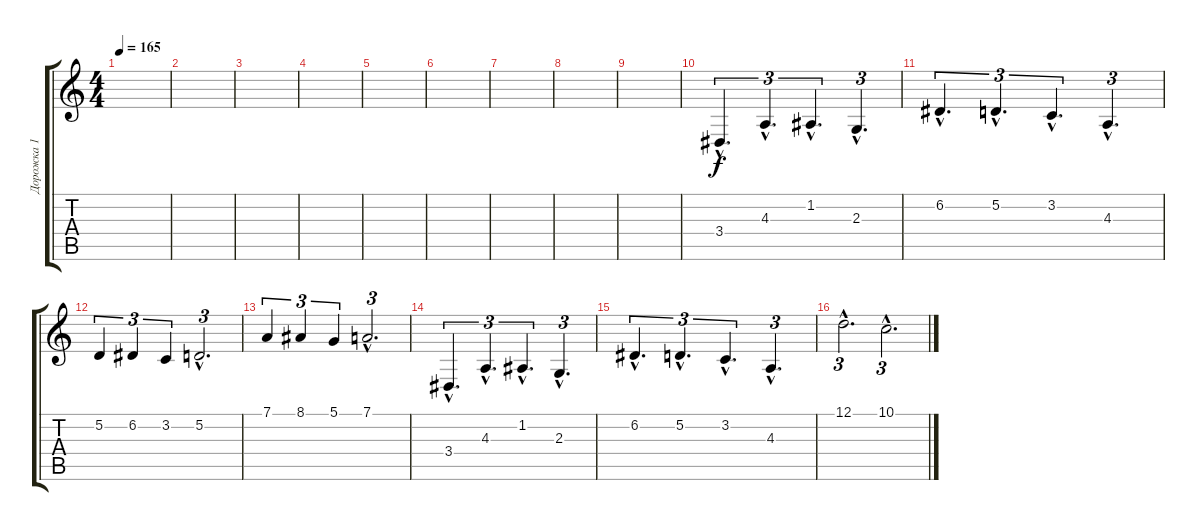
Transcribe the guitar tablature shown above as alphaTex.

\track ("Дорожка 1" "Дорожка 1") {instrument harpsichord}
\staff {score tabs}
\tuning (D4 A3 F3 C3 G2 D2) {hide}
\ts (4 4)
\tempo 165
\clef g2
\ks c
|
|
|
|
|
|
|
|
|
3.4{hac}.4{d tu (3 2)} 4.3{hac}.4{d tu (3 2)} 1.2{hac}.4{d tu (3 2)} 2.3{hac}.4{d tu (3 2)} |
6.2{hac}.4{d tu (3 2)} 5.2{hac}.4{d tu (3 2)} 3.2{hac}.4{d tu (3 2)} 4.3{hac}.4{d tu (3 2)} |
5.2.4{tu (3 2)} 6.2.4{tu (3 2)} 3.2.4{tu (3 2)} 5.2{hac}.2{d tu (3 2)} |
7.1.4{tu (3 2)} 8.1.4{tu (3 2)} 5.1.4{tu (3 2)} 7.1{hac}.2{d tu (3 2)} |
3.4{hac}.4{d tu (3 2)} 4.3{hac}.4{d tu (3 2)} 1.2{hac}.4{d tu (3 2)} 2.3{hac}.4{d tu (3 2)} |
6.2{hac}.4{d tu (3 2)} 5.2{hac}.4{d tu (3 2)} 3.2{hac}.4{d tu (3 2)} 4.3{hac}.4{d tu (3 2)} |
12.1{hac}.2{d tu (3 2)} 10.1{hac}.2{d tu (3 2)}
